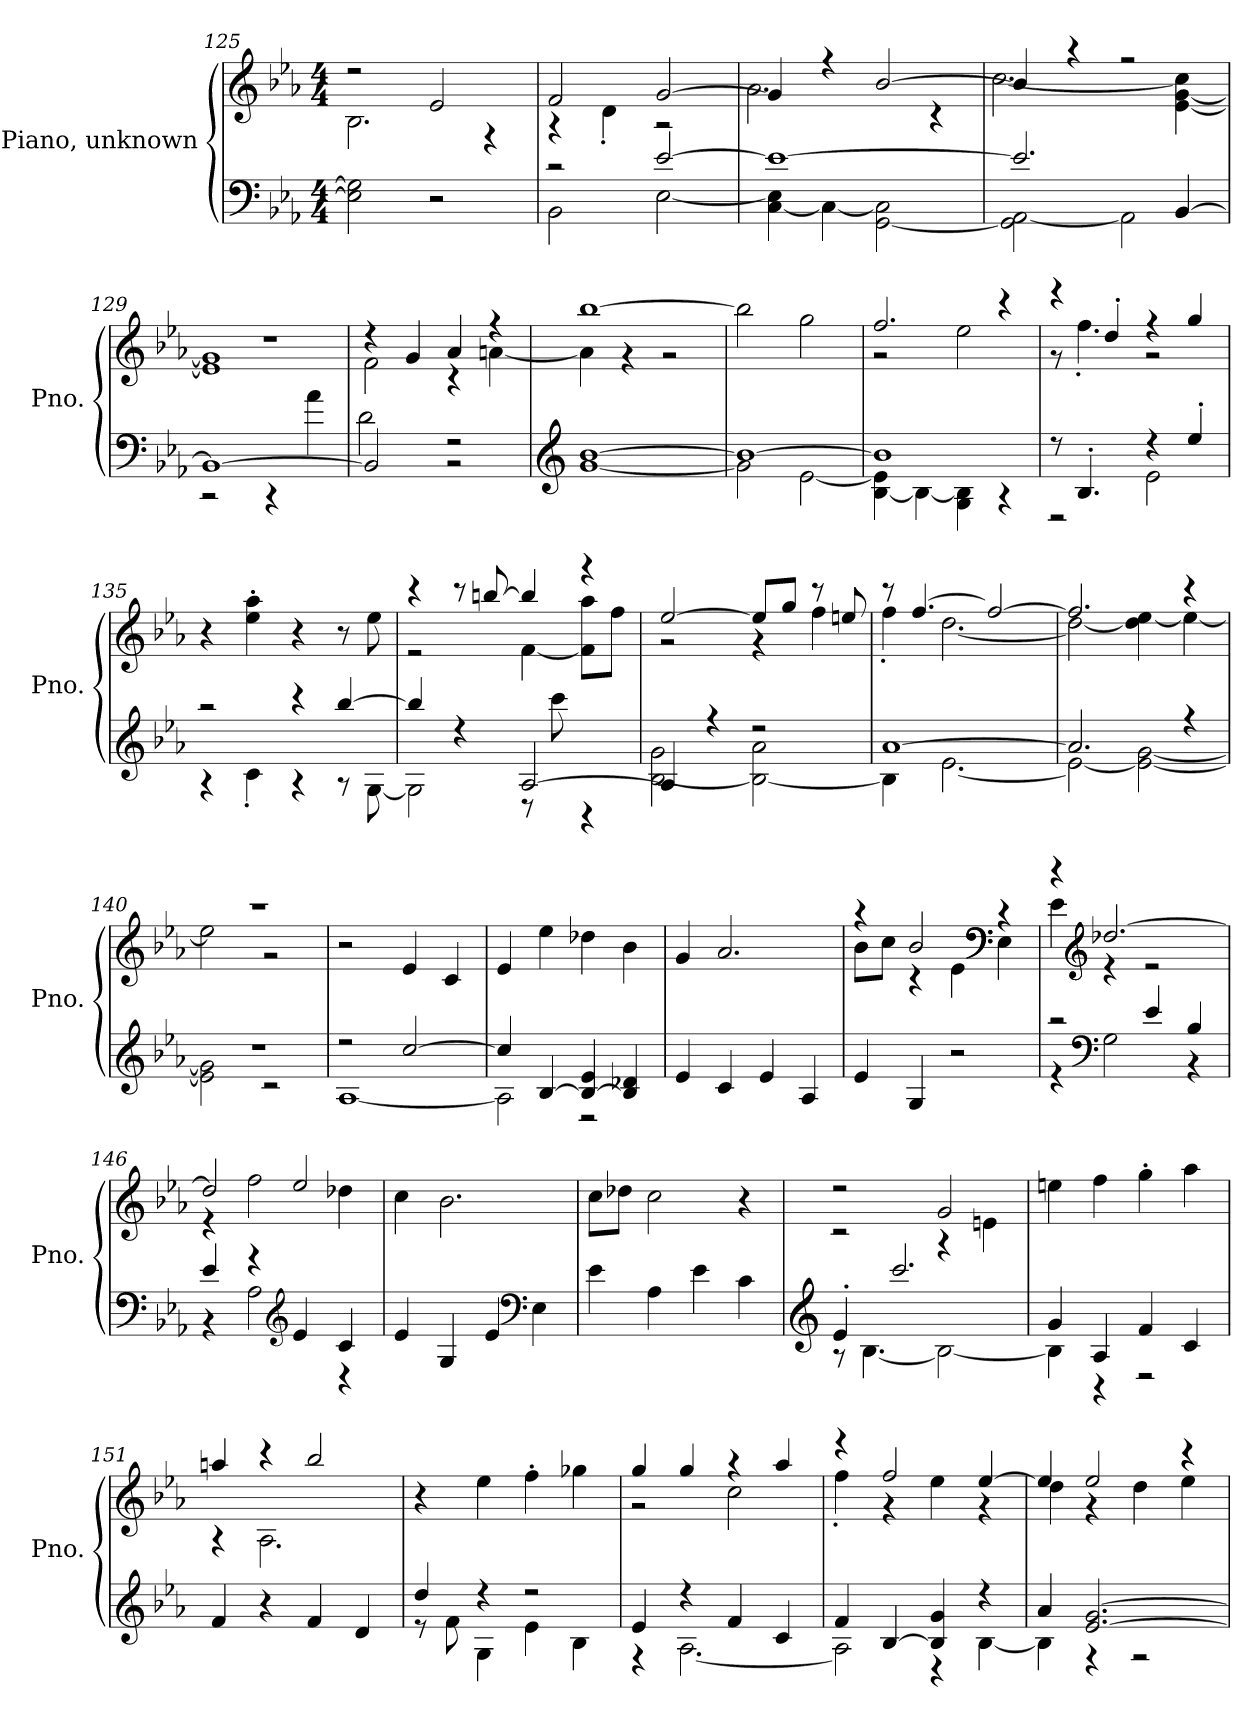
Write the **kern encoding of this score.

**kern	**kern
*part1	*part1
*staff2	*staff1
*I"Piano, unknown	*
*I'Pno.	*
*clefF4	*clefG2
*k[b-e-a-]	*k[b-e-a-]
*M4/4	*M4/4
=125	=125
*	*^
2E-\] 2G\]	2r	2.B-\
2r	2e-/	.
.	.	4r
=126	=126	=126
*^	*	*
2r	2BB-\	2f/	4r
.	.	.	4d'\
[2e-/	[2E-\	[2g/	2r
=127	=127	=127	=127
1e-_	[4C\ 4E-\]	4g/]	2.a-\
.	4C\_	4r	.
.	[2GG\ 2C\]	[2b-/	.
.	.	.	4r
=128	=128	=128	=128
2.e-/]	2GG\] [2AA-\	4b-/]	[2.cc\
.	.	4r	.
.	2AA-\]	2r	.
[4BB-/	.	.	[4e-\ [4g\ 4cc\]
=129	=129	=129	=129
1BB-_	2r	1r	1e-] 1g]
.	4r	.	.
.	4a-\	.	.
=130	=130	=130	=130
2BB-/]	2d\	4r	2f\
.	.	4g/	.
2r	2r	4a-/	4r
.	.	4r	[4an\
!!LO:LB:g=z	!!
=131	=131	=131	=131
*clefG2	*	*	*
[1b-	[1g	[1bb-	4a\]
.	.	.	4r
.	.	.	2r
*	*	*v	*v
=132	=132	=132
1b-_	2g\]	2bb-\]
.	[2e-\	2gg\
=133	=133	=133
*	*	*^
1b-]	[4B-\ 4e-\]	2.ff/	2r
.	4B-\_	.	.
.	4G\ 4B-\]	.	2ee-\
.	4r	4r	.
=134	=134	=134	=134
8r	2r	4r	8r
4.B-'/	.	.	4.ff'\
.	.	4dd'/	.
4r	2e-\	4r	2r
4ee-'/	.	4gg/	.
*	*	*v	*v
=135	=135	=135
2r	4r	4r
.	4c'\	4ee-\' 4aa-\'
4r	4r	4r
[4bb-/	8r	8r
.	[8G\	8ee-\
=136	=136	=136
*	*	*^
4bb-/]	2G\]	4r	2r
4r	.	8r	.
.	.	[8bbn/	.
[2A-/	8r	4bb/]	[4f\
.	8ccc\	.	.
.	4r	4r	8f\] 8aa-\L
.	.	.	8ff\J
!!LO:LB:g=z	!!
=137	=137	=137	=137
4A-/]	[2B-\ 2g\	[2ee-/	2r
4r	.	.	.
2r	2B-\_ 2a-\	8ee-/L]	4r
.	.	8gg/J	.
.	.	8r	4ff\
.	.	8een/	.
=138	=138	=138	=138
[1a-	4B-\]	8r	4ff'\
.	.	[4.ff/	.
.	[2.e-\	.	[2.dd\
.	.	2ff/_	.
=139	=139	=139	=139
2.a-/]	2e-\_	2.ff/]	2dd\_
.	2e-\_ [2g\	.	4dd\] [4ee-\
4r	.	4r	4ee-\_
=140	=140	=140	=140
1r	2e-\] 2g\]	1r	2ee-\]
.	2r	.	2r
*	*	*v	*v
=141	=141	=141
2r	[1A-	2r
[2cc/	.	4e-/
.	.	4c/
=142	=142	=142
4cc/]	2A-\]	4e-/
[4B-/	.	4ee-\
4B-/_ 4e-/	2r	4dd-X\
4B-/] 4d-X/	.	4b-\
*v	*v	*
=143	=143
4e-/	4g/
4c/	2.a-/
4e-/	.
4A-/	.
!!LO:LB:g=z
=144	=144
*	*^
4e-/	4r	8b-\L
.	.	8cc\J
4G/	2b-/	4r
2r	.	4e-\
*	*clefF4	*
.	4r	4E-\
=145	=145	=145
*^	*	*
2r	4r	4r	4e-\
*clefF4	*	*clefG2	*
.	2G\	[2.dd-X/	4r
4e-/	.	.	2r
4B-/	4r	.	.
=146	=146	=146	=146
4e-/	4r	2dd-/]	4r
4r	2A-\	.	2ff\
*clefG2	*	*	*
4e-/	.	2ee-/	.
4c/	4r	.	4dd-X\
*v	*v	*	*
*	*v	*v
=147	=147
4e-/	4cc\
4G/	2.b-\
4e-/	.
*clefF4	*
4E-\	.
=148	=148
4e-\	8cc\L
.	8dd-X\J
4A-\	2cc\
4e-\	.
4c\	4r
!!LO:LB:g=z
=149	=149
*clefG2	*
*^	*^
4e-'/	8r	2r	2r
.	[4.B-\	.	.
2.ccc/	.	.	.
.	2B-\_	2g/	4r
.	.	.	4en\
*	*	*v	*v
=150	=150	=150
4g/	4B-\]	4een\
4A-/	4r	4ff\
4f/	2r	4gg'\
4c/	.	4aa-\
*v	*v	*
=151	=151
*	*^
4f/	4aan/	4r
4r	4r	2.A-\
4f/	2bb-/	.
4d/	.	.
*	*v	*v
=152	=152
*^	*
4dd/	8r	4r
.	8f\	.
4r	4G\	4ee-\
2r	4e-\	4ff'\
.	4B-\	4gg-X\
=153	=153	=153
*	*	*^
4e-/	4r	4gg/	2r
4r	[2.A-\	4gg/	.
4f/	.	4r	2cc\
4c/	.	4aa-/	.
=154	=154	=154	=154
4f/	2A-\]	4r	4ff'\
[4B-/	.	2ff/	4r
4B-/] 4g/	4r	.	4ee-\
4r	[4B-\	[4ee-/	4r
=155	=155	=155	=155
4a-/	4B-\]	4ee-/]	4dd\
[2.e-/ [2.g/	4r	2ee-/	4r
.	2r	.	4dd\
.	.	4r	4ee-\
*v	*v	*	*
*	*v	*v
=	=
*-	*-
